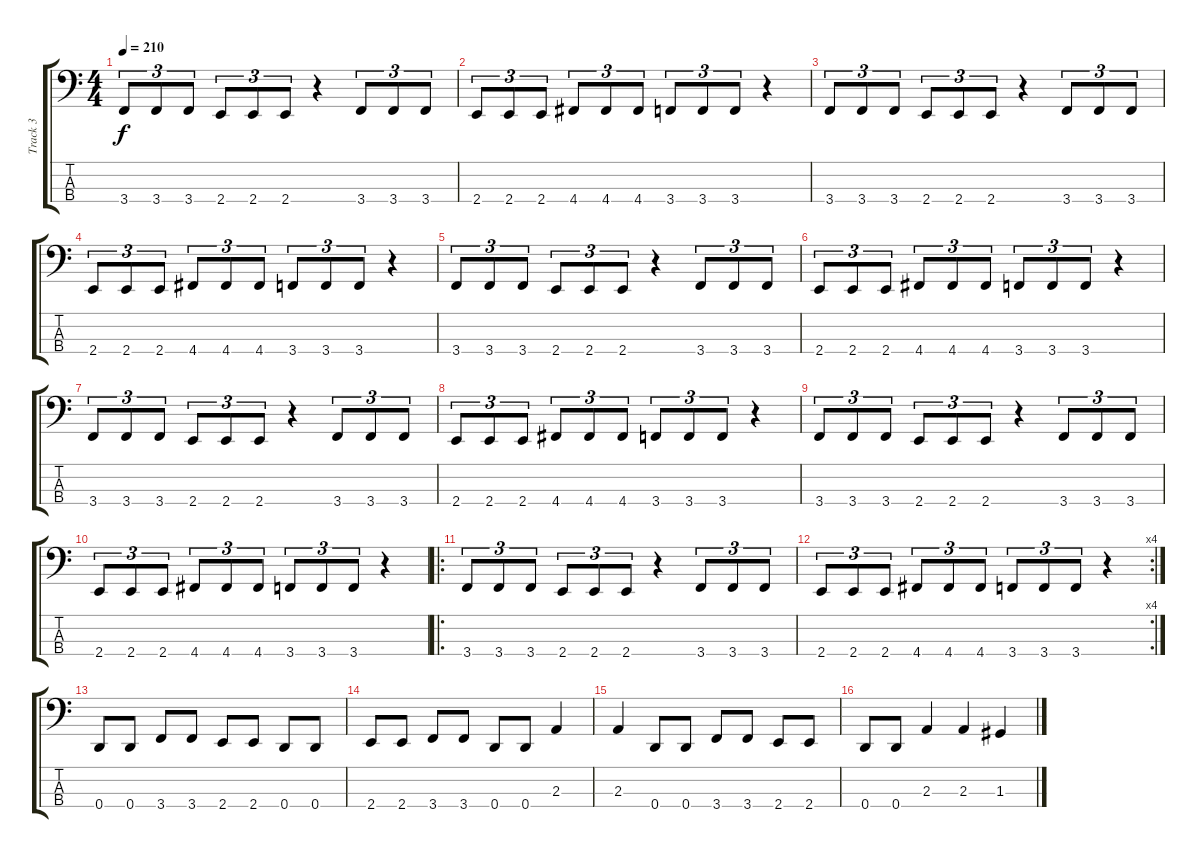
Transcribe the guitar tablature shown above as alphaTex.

\track ("Track 3" "Track 3") {instrument electricbassfinger}
\staff {score tabs}
\tuning (F2 C2 G1 D1) {hide}
\ts (4 4)
\tempo 210
\clef f4
\ks c
3.4.8{tu (3 2) dy f} 3.4.8{tu (3 2)} 3.4.8{tu (3 2)} 2.4.8{tu (3 2)} 2.4.8{tu (3 2)} 2.4.8{tu (3 2)} r.4 3.4.8{tu (3 2)} 3.4.8{tu (3 2)} 3.4.8{tu (3 2)} |
2.4.8{tu (3 2)} 2.4.8{tu (3 2)} 2.4.8{tu (3 2)} 4.4.8{tu (3 2)} 4.4.8{tu (3 2)} 4.4.8{tu (3 2)} 3.4.8{tu (3 2)} 3.4.8{tu (3 2)} 3.4.8{tu (3 2)} r.4 |
3.4.8{tu (3 2)} 3.4.8{tu (3 2)} 3.4.8{tu (3 2)} 2.4.8{tu (3 2)} 2.4.8{tu (3 2)} 2.4.8{tu (3 2)} r.4 3.4.8{tu (3 2)} 3.4.8{tu (3 2)} 3.4.8{tu (3 2)} |
2.4.8{tu (3 2)} 2.4.8{tu (3 2)} 2.4.8{tu (3 2)} 4.4.8{tu (3 2)} 4.4.8{tu (3 2)} 4.4.8{tu (3 2)} 3.4.8{tu (3 2)} 3.4.8{tu (3 2)} 3.4.8{tu (3 2)} r.4 |
3.4.8{tu (3 2)} 3.4.8{tu (3 2)} 3.4.8{tu (3 2)} 2.4.8{tu (3 2)} 2.4.8{tu (3 2)} 2.4.8{tu (3 2)} r.4 3.4.8{tu (3 2)} 3.4.8{tu (3 2)} 3.4.8{tu (3 2)} |
2.4.8{tu (3 2)} 2.4.8{tu (3 2)} 2.4.8{tu (3 2)} 4.4.8{tu (3 2)} 4.4.8{tu (3 2)} 4.4.8{tu (3 2)} 3.4.8{tu (3 2)} 3.4.8{tu (3 2)} 3.4.8{tu (3 2)} r.4 |
3.4.8{tu (3 2)} 3.4.8{tu (3 2)} 3.4.8{tu (3 2)} 2.4.8{tu (3 2)} 2.4.8{tu (3 2)} 2.4.8{tu (3 2)} r.4 3.4.8{tu (3 2)} 3.4.8{tu (3 2)} 3.4.8{tu (3 2)} |
2.4.8{tu (3 2)} 2.4.8{tu (3 2)} 2.4.8{tu (3 2)} 4.4.8{tu (3 2)} 4.4.8{tu (3 2)} 4.4.8{tu (3 2)} 3.4.8{tu (3 2)} 3.4.8{tu (3 2)} 3.4.8{tu (3 2)} r.4 |
3.4.8{tu (3 2)} 3.4.8{tu (3 2)} 3.4.8{tu (3 2)} 2.4.8{tu (3 2)} 2.4.8{tu (3 2)} 2.4.8{tu (3 2)} r.4 3.4.8{tu (3 2)} 3.4.8{tu (3 2)} 3.4.8{tu (3 2)} |
2.4.8{tu (3 2)} 2.4.8{tu (3 2)} 2.4.8{tu (3 2)} 4.4.8{tu (3 2)} 4.4.8{tu (3 2)} 4.4.8{tu (3 2)} 3.4.8{tu (3 2)} 3.4.8{tu (3 2)} 3.4.8{tu (3 2)} r.4 |
\ro
3.4.8{tu (3 2)} 3.4.8{tu (3 2)} 3.4.8{tu (3 2)} 2.4.8{tu (3 2)} 2.4.8{tu (3 2)} 2.4.8{tu (3 2)} r.4 3.4.8{tu (3 2)} 3.4.8{tu (3 2)} 3.4.8{tu (3 2)} |
\rc 4
2.4.8{tu (3 2)} 2.4.8{tu (3 2)} 2.4.8{tu (3 2)} 4.4.8{tu (3 2)} 4.4.8{tu (3 2)} 4.4.8{tu (3 2)} 3.4.8{tu (3 2)} 3.4.8{tu (3 2)} 3.4.8{tu (3 2)} r.4 |
0.4.8 0.4.8 3.4.8 3.4.8 2.4.8 2.4.8 0.4.8 0.4.8 |
2.4.8 2.4.8 3.4.8 3.4.8 0.4.8 0.4.8 2.3.4 |
2.3.4 0.4.8 0.4.8 3.4.8 3.4.8 2.4.8 2.4.8 |
0.4.8 0.4.8 2.3.4 2.3.4 1.3.4
